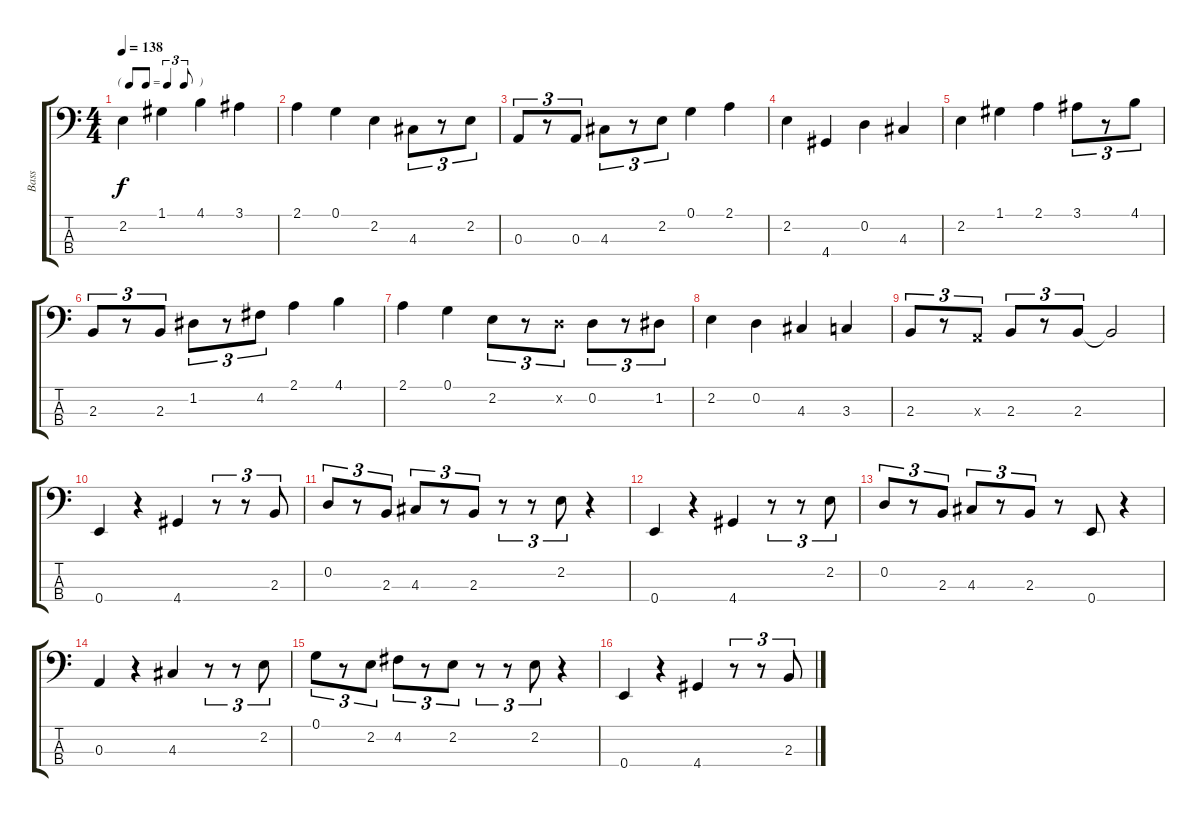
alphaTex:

\track ("Bass" "Bass") {instrument electricbassfinger}
\staff {score tabs}
\tuning (G2 D2 A1 E1) {hide}
\ts (4 4)
\tf triplet8th
\tempo 138
\clef f4
\ks c
2.2.4{dy f} 1.1.4 4.1.4 3.1.4 |
2.1.4 0.1.4 2.2.4 4.3.8{tu (3 2)} r.8{tu (3 2)} 2.2.8{tu (3 2)} |
0.3.8{tu (3 2)} r.8{tu (3 2)} 0.3.8{tu (3 2)} 4.3.8{tu (3 2)} r.8{tu (3 2)} 2.2.8{tu (3 2)} 0.1.4 2.1.4 |
2.2.4 4.4.4 0.2.4 4.3.4 |
2.2.4 1.1.4 2.1.4 3.1.8{tu (3 2)} r.8{tu (3 2)} 4.1.8{tu (3 2)} |
2.3.8{tu (3 2)} r.8{tu (3 2)} 2.3.8{tu (3 2)} 1.2.8{tu (3 2)} r.8{tu (3 2)} 4.2.8{tu (3 2)} 2.1.4 4.1.4 |
2.1.4 0.1.4 2.2.8{tu (3 2)} r.8{tu (3 2)} 0.2{x}.8{tu (3 2)} 0.2.8{tu (3 2)} r.8{tu (3 2)} 1.2.8{tu (3 2)} |
2.2.4 0.2.4 4.3.4 3.3.4 |
2.3.8{tu (3 2)} r.8{tu (3 2)} 0.3{x}.8{tu (3 2)} 2.3.8{tu (3 2)} r.8{tu (3 2)} 2.3.8{tu (3 2)} 2.3{t}.2 |
0.4.4 r.4 4.4.4 r.8{tu (3 2)} r.8{tu (3 2)} 2.3.8{tu (3 2)} |
0.2.8{tu (3 2)} r.8{tu (3 2)} 2.3.8{tu (3 2)} 4.3.8{tu (3 2)} r.8{tu (3 2)} 2.3.8{tu (3 2)} r.8{tu (3 2)} r.8{tu (3 2)} 2.2.8{tu (3 2)} r.4 |
0.4.4 r.4 4.4.4 r.8{tu (3 2)} r.8{tu (3 2)} 2.2.8{tu (3 2)} |
0.2.8{tu (3 2)} r.8{tu (3 2)} 2.3.8{tu (3 2)} 4.3.8{tu (3 2)} r.8{tu (3 2)} 2.3.8{tu (3 2)} r.8 0.4.8 r.4 |
0.3.4 r.4 4.3.4 r.8{tu (3 2)} r.8{tu (3 2)} 2.2.8{tu (3 2)} |
0.1.8{tu (3 2)} r.8{tu (3 2)} 2.2.8{tu (3 2)} 4.2.8{tu (3 2)} r.8{tu (3 2)} 2.2.8{tu (3 2)} r.8{tu (3 2)} r.8{tu (3 2)} 2.2.8{tu (3 2)} r.4 |
0.4.4 r.4 4.4.4 r.8{tu (3 2)} r.8{tu (3 2)} 2.3.8{tu (3 2)}
